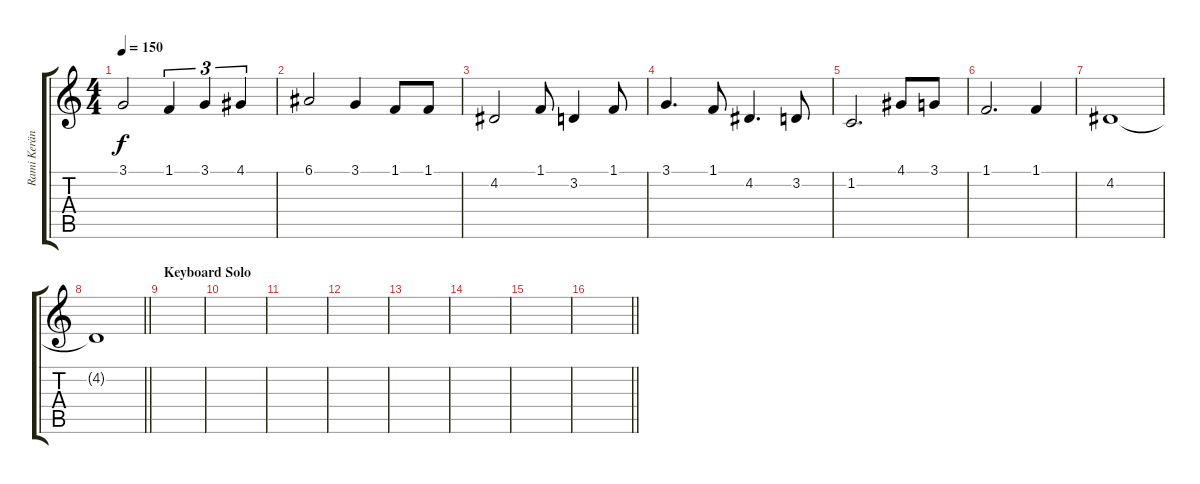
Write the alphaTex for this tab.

\track ("Rami Keränen" "Rami Kerän") {instrument lead6voice}
\staff {score tabs}
\tuning (E4 B3 G3 D3 A2 E2) {hide}
\ts (4 4)
\tempo 150
\clef g2
\ks c
3.1.2{dy f} 1.1.4{tu (3 2)} 3.1.4{tu (3 2)} 4.1.4{tu (3 2)} |
6.1.2 3.1.4 1.1.8 1.1.8 |
4.2.2 1.1.8 3.2.4 1.1.8 |
3.1.4{d} 1.1.8 4.2.4{d} 3.2.8 |
1.2.2{d} 4.1.8 3.1.8 |
1.1.2{d} 1.1.4 |
4.2.1 |
\barLineRight lightlight
4.2{t}.1 |
\section ("" "Keyboard Solo")
|
|
|
|
|
|
|
\barLineRight lightlight
